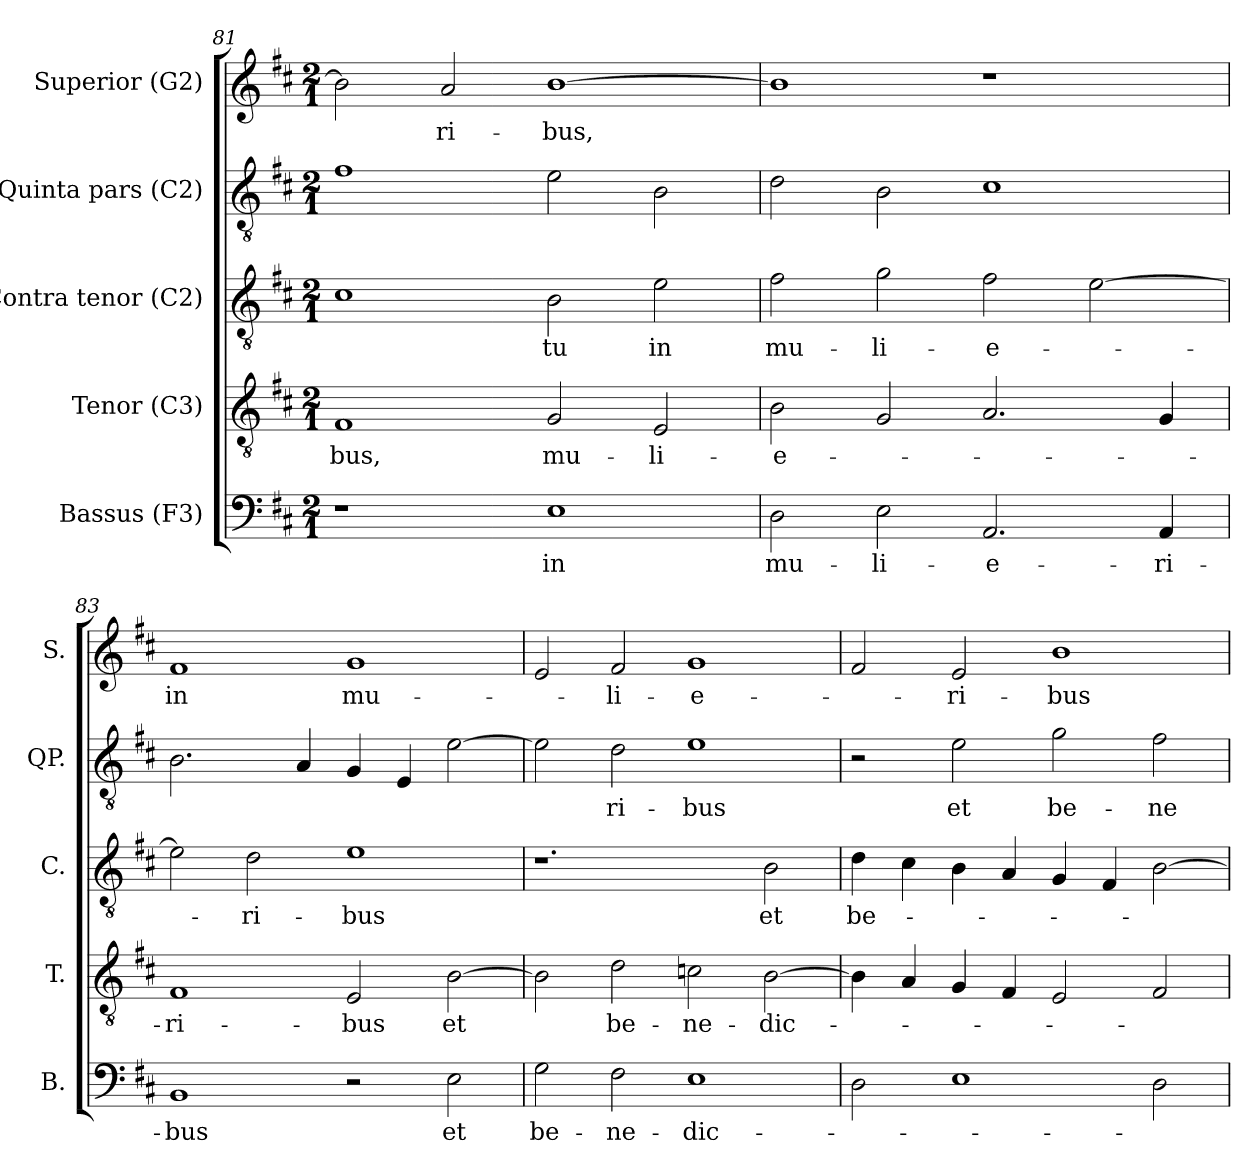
**kern	**text	**kern	**text	**kern	**text	**kern	**text	**kern	**text
*part5	*part5	*part4	*part4	*part3	*part3	*part2	*part2	*part1	*part1
*staff5	*staff5	*staff4	*staff4	*staff3	*staff3	*staff2	*staff2	*staff1	*staff1
*I"Bassus (F3)	*	*I"Tenor (C3)	*	*I"Contra tenor (C2)	*	*I"Quinta pars (C2)	*	*I"Superior (G2)	*
*I'B.	*	*I'T.	*	*I'C.	*	*I'QP.	*	*I'S.	*
!!LO:LB:g=z
*clefF4	*	*clefGv2	*	*clefGv2	*	*clefGv2	*	*clefG2	*
*	*	*ITrd7c12	*	*ITrd7c12	*	*ITrd7c12	*	*	*
*k[f#c#]	*	*k[f#c#]	*	*k[f#c#]	*	*k[f#c#]	*	*k[f#c#]	*
*D:	*	*D:	*	*D:	*	*D:	*	*D:	*
*M2/1	*	*M2/1	*	*M2/1	*	*M2/1	*	*M2/1	*
=81	=81	=81	=81	=81	=81	=81	=81	=81	=81
!	!	!	!LO:LY:b:color=#000000	!	!	!	!	!	!
1r	.	1FF#i	-bus,	1C#i	.	1F#i	.	2bi\]	.
!	!	!	!	!	!	!	!	!	!LO:LY:b:color=#000000
.	.	.	.	.	.	.	.	2ai/	-ri-
!	!LO:LY:b:color=#000000	!	!	!	!	!	!	!	!
!	!	!	!LO:LY:b:color=#000000	!	!	!	!	!	!
!	!	!	!	!	!LO:LY:b:color=#000000	!	!	!	!
!	!	!	!	!	!	!	!	!	!LO:LY:b:color=#000000
1Ei	in	2GGi/	mu-	2BBi\	tu	2Ei\	.	[1bi	-bus,
!	!	!	!LO:LY:b:color=#000000	!	!	!	!	!	!
!	!	!	!	!	!LO:LY:b:color=#000000	!	!	!	!
.	.	2EEi/	-li-	2Ei\	in	2BBi\	.	.	.
=82	=82	=82	=82	=82	=82	=82	=82	=82	=82
!	!LO:LY:b:color=#000000	!	!	!	!	!	!	!	!
!	!	!	!LO:LY:b:color=#000000	!	!	!	!	!	!
!	!	!	!	!	!LO:LY:b:color=#000000	!	!	!	!
2Di\	mu-	2BBi\	-e-	2F#i\	mu-	2Di\	.	1bi]	.
!	!LO:LY:b:color=#000000	!	!	!	!	!	!	!	!
!	!	!	!	!	!LO:LY:b:color=#000000	!	!	!	!
2Ei\	-li-	2GGi/	.	2Gi\	-li-	2BBi\	.	.	.
!	!LO:LY:b:color=#000000	!	!	!	!	!	!	!	!
!	!	!	!	!	!LO:LY:b:color=#000000	!	!	!	!
2.AAi/	-e-	2.AAi/	.	2F#i\	-e-	1C#i	.	1r	.
.	.	.	.	[2Ei\	.	.	.	.	.
!	!LO:LY:b:color=#000000	!	!	!	!	!	!	!	!
4AAi/	-ri-	4GGi/	.	.	.	.	.	.	.
=83	=83	=83	=83	=83	=83	=83	=83	=83	=83
!	!LO:LY:b:color=#000000	!	!	!	!	!	!	!	!
!	!	!	!LO:LY:b:color=#000000	!	!	!	!	!	!
!	!	!	!	!	!	!	!	!	!LO:LY:b:color=#000000
1BBi	-bus	1FF#i	-ri-	2Ei\]	.	2.BBi\	.	1f#i	in
!	!	!	!	!	!LO:LY:b:color=#000000	!	!	!	!
.	.	.	.	2Di\	-ri-	.	.	.	.
.	.	.	.	.	.	4AAi/	.	.	.
!	!	!	!LO:LY:b:color=#000000	!	!	!	!	!	!
!	!	!	!	!	!LO:LY:b:color=#000000	!	!	!	!
!	!	!	!	!	!	!	!	!	!LO:LY:b:color=#000000
2r	.	2EEi/	-bus	1Ei	-bus	4GGi/	.	1gi	mu-
.	.	.	.	.	.	4EEi/	.	.	.
!	!LO:LY:b:color=#000000	!	!	!	!	!	!	!	!
!	!	!	!LO:LY:b:color=#000000	!	!	!	!	!	!
2Ei\	et	[2BBi\	et	.	.	[2Ei\	.	.	.
=84	=84	=84	=84	=84	=84	=84	=84	=84	=84
!	!LO:LY:b:color=#000000	!	!	!	!	!	!	!	!
2Gi\	be-	2BBi\]	.	1.r	.	2Ei\]	.	2ei/	.
!	!LO:LY:b:color=#000000	!	!	!	!	!	!	!	!
!	!	!	!LO:LY:b:color=#000000	!	!	!	!	!	!
!	!	!	!	!	!	!	!LO:LY:b:color=#000000	!	!
!	!	!	!	!	!	!	!	!	!LO:LY:b:color=#000000
2F#i\	-ne-	2Di\	be-	.	.	2Di\	-ri-	2f#i/	-li-
!	!LO:LY:b:color=#000000	!	!	!	!	!	!	!	!
!	!	!	!LO:LY:b:color=#000000	!	!	!	!	!	!
!	!	!	!	!	!	!	!LO:LY:b:color=#000000	!	!
!	!	!	!	!	!	!	!	!	!LO:LY:b:color=#000000
1Ei	-dic-	2Ci\	-ne-	.	.	1Ei	-bus	1gi	-e-
!	!	!	!LO:LY:b:color=#000000	!	!	!	!	!	!
!	!	!	!	!	!LO:LY:b:color=#000000	!	!	!	!
.	.	[2BBi\	-dic-	2BBi\	et	.	.	.	.
!!LO:PB:g=z
=85	=85	=85	=85	=85	=85	=85	=85	=85	=85
!	!	!	!	!	!LO:LY:b:color=#000000	!	!	!	!
2Di\	.	4BBi\]	.	4Di\	be-	2r	.	2f#i/	.
.	.	4AAi/	.	4C#i\	.	.	.	.	.
!	!	!	!	!	!	!	!LO:LY:b:color=#000000	!	!
!	!	!	!	!	!	!	!	!	!LO:LY:b:color=#000000
1Ei	.	4GGi/	.	4BBi\	.	2Ei\	et	2ei/	-ri-
.	.	4FF#i/	.	4AAi/	.	.	.	.	.
!	!	!	!	!	!	!	!LO:LY:b:color=#000000	!	!
!	!	!	!	!	!	!	!	!	!LO:LY:b:color=#000000
.	.	2EEi/	.	4GGi/	.	2Gi\	be-	1bi	-bus
.	.	.	.	4FF#i/	.	.	.	.	.
!	!	!	!	!	!	!	!LO:LY:b:color=#000000	!	!
2Di\	.	2FF#i/	.	[2BBi\	.	2F#i\	-ne-	.	.
=	=	=	=	=	=	=	=	=	=
*-	*-	*-	*-	*-	*-	*-	*-	*-	*-
